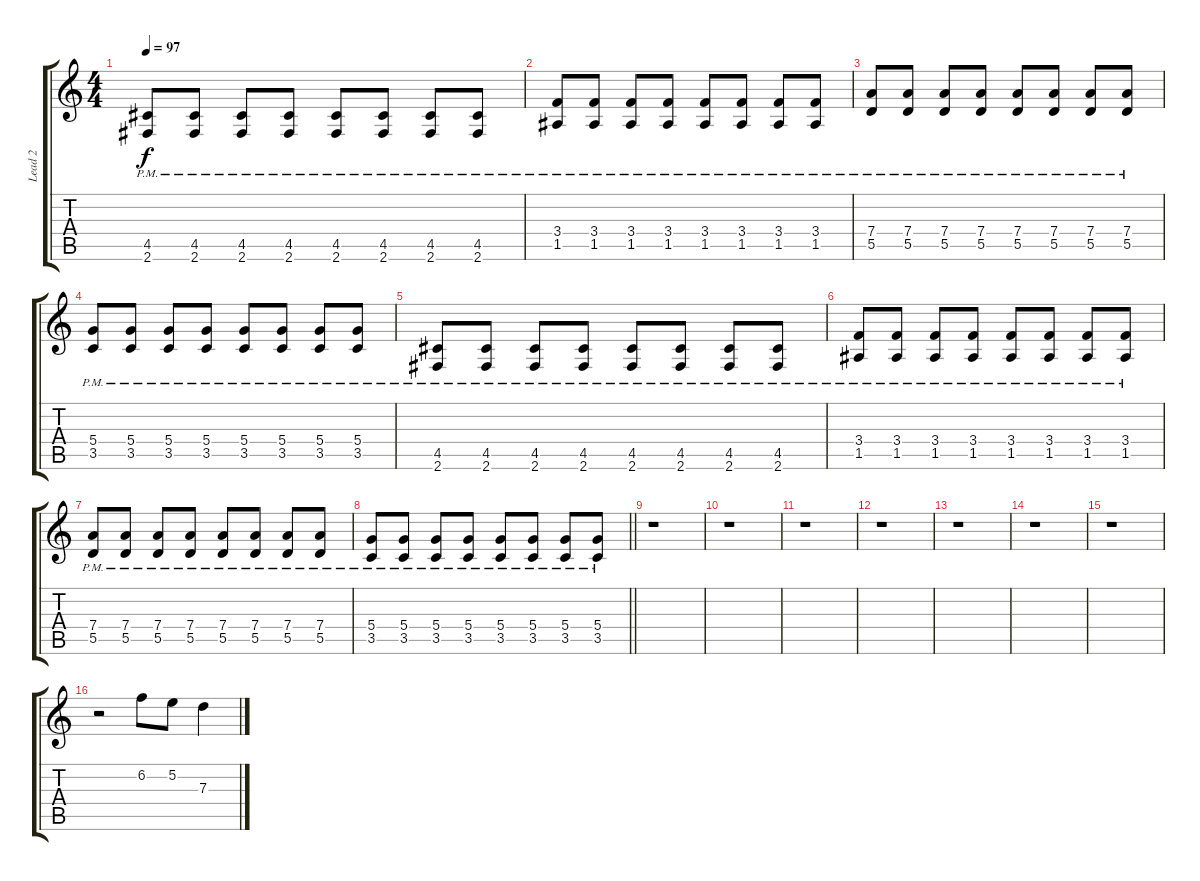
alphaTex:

\track ("Lead 2" "Lead 2") {instrument distortionguitar}
\staff {score tabs}
\tuning (E4 B3 G3 D3 A2 E2) {hide}
\ts (4 4)
\tempo 97
\clef g2
\ks c
(4.5{pm} 2.6{pm}).8{dy f} (4.5{pm} 2.6{pm}).8 (4.5{pm} 2.6{pm}).8 (4.5{pm} 2.6{pm}).8 (4.5{pm} 2.6{pm}).8 (4.5{pm} 2.6{pm}).8 (4.5{pm} 2.6{pm}).8 (4.5{pm} 2.6{pm}).8 |
(3.4{pm} 1.5{pm}).8 (3.4{pm} 1.5{pm}).8 (3.4{pm} 1.5{pm}).8 (3.4{pm} 1.5{pm}).8 (3.4{pm} 1.5{pm}).8 (3.4{pm} 1.5{pm}).8 (3.4{pm} 1.5{pm}).8 (3.4{pm} 1.5{pm}).8 |
(7.4{pm} 5.5{pm}).8 (7.4{pm} 5.5{pm}).8 (7.4{pm} 5.5{pm}).8 (7.4{pm} 5.5{pm}).8 (7.4{pm} 5.5{pm}).8 (7.4{pm} 5.5{pm}).8 (7.4{pm} 5.5{pm}).8 (7.4{pm} 5.5{pm}).8 |
(5.4{pm} 3.5{pm}).8 (5.4{pm} 3.5{pm}).8 (5.4{pm} 3.5{pm}).8 (5.4{pm} 3.5{pm}).8 (5.4{pm} 3.5{pm}).8 (5.4{pm} 3.5{pm}).8 (5.4{pm} 3.5{pm}).8 (5.4{pm} 3.5{pm}).8 |
(4.5{pm} 2.6{pm}).8 (4.5{pm} 2.6{pm}).8 (4.5{pm} 2.6{pm}).8 (4.5{pm} 2.6{pm}).8 (4.5{pm} 2.6{pm}).8 (4.5{pm} 2.6{pm}).8 (4.5{pm} 2.6{pm}).8 (4.5{pm} 2.6{pm}).8 |
(3.4{pm} 1.5{pm}).8 (3.4{pm} 1.5{pm}).8 (3.4{pm} 1.5{pm}).8 (3.4{pm} 1.5{pm}).8 (3.4{pm} 1.5{pm}).8 (3.4{pm} 1.5{pm}).8 (3.4{pm} 1.5{pm}).8 (3.4{pm} 1.5{pm}).8 |
(7.4{pm} 5.5{pm}).8 (7.4{pm} 5.5{pm}).8 (7.4{pm} 5.5{pm}).8 (7.4{pm} 5.5{pm}).8 (7.4{pm} 5.5{pm}).8 (7.4{pm} 5.5{pm}).8 (7.4{pm} 5.5{pm}).8 (7.4{pm} 5.5{pm}).8 |
\barLineRight lightlight
(5.4{pm} 3.5{pm}).8 (5.4{pm} 3.5{pm}).8 (5.4{pm} 3.5{pm}).8 (5.4{pm} 3.5{pm}).8 (5.4{pm} 3.5{pm}).8 (5.4{pm} 3.5{pm}).8 (5.4{pm} 3.5{pm}).8 (5.4{pm} 3.5{pm}).8 |
r.1 |
r.1 |
r.1 |
r.1 |
r.1 |
r.1 |
r.1 |
r.2 6.2.8 5.2.8 7.3.4
